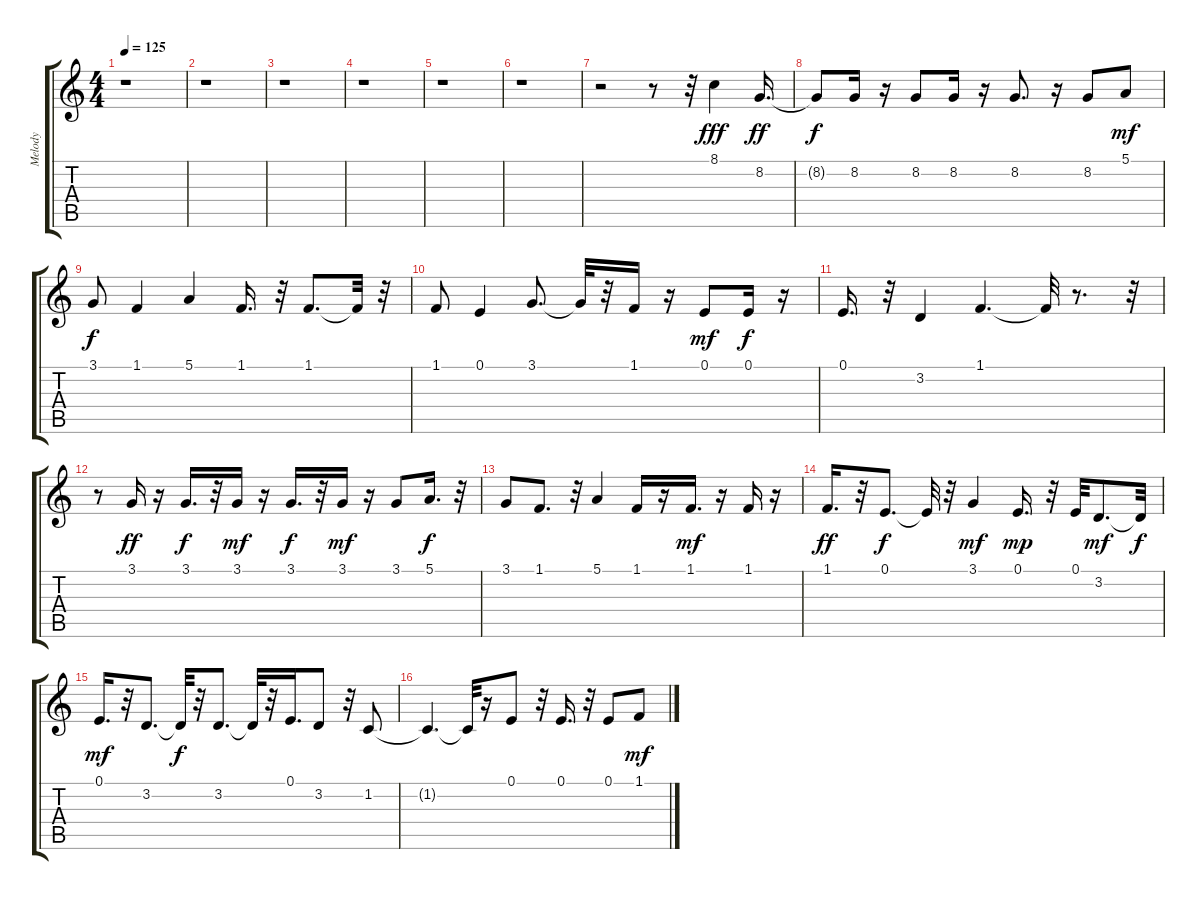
\track ("Melody" "Melody") {solo instrument vibraphone}
\staff {score tabs}
\tuning (E4 B3 G3 D3 A2 E2) {hide}
\ts (4 4)
\tempo 125
\clef g2
\ks c
r.1{dy f} |
r.1 |
r.1 |
r.1 |
r.1 |
r.1 |
r.2 r.8 r.32 8.1.4{dy fff} 8.2.16{d dy ff} |
8.2{t}.8{dy f} 8.2.16 r.16 8.2.8 8.2.16 r.16 8.2.8{d} r.16 8.2.8 5.1.8{dy mf} |
3.1.8{dy f} 1.1.4 5.1.4 1.1.16{d} r.32 1.1.8{d} 1.1{t}.32 r.32 |
1.1.8 0.1.4 3.1.8{d} 3.1{t}.32 r.32 1.1.16 r.16 0.1.8{dy mf} 0.1.16{dy f} r.16 |
0.1.16{d} r.32 3.2.4 1.1.4{d} 1.1{t}.32 r.8{d} r.32 |
r.8 3.1.16{dy ff} r.16 3.1.16{d dy f} r.32 3.1.16{dy mf} r.16 3.1.16{d dy f} r.32 3.1.16{dy mf} r.16 3.1.8 5.1.16{d dy f} r.32 |
3.1.8 1.1.8{d} r.32 5.1.4 1.1.16 r.16 1.1.16{d dy mf} r.16 1.1.16 r.16 |
1.1.16{d dy ff} r.32 0.1.8{d dy f} 0.1{t}.32 r.32 3.1.4{dy mf} 0.1.16{d dy mp} r.32 0.1.32 3.2.8{d dy mf} 3.2{t}.32{dy f} |
0.1.16{d dy mf} r.32 3.2.8{d} 3.2{t}.32{dy f} r.32 3.2.8{d} 3.2{t}.32 r.32 0.1.16{d} 3.2.8 r.32 1.2.8 |
1.2{t}.4{d} 1.2{t}.32 r.16 0.1.8 r.32 0.1.16{d} r.32 0.1.8 1.1.8{dy mf}
